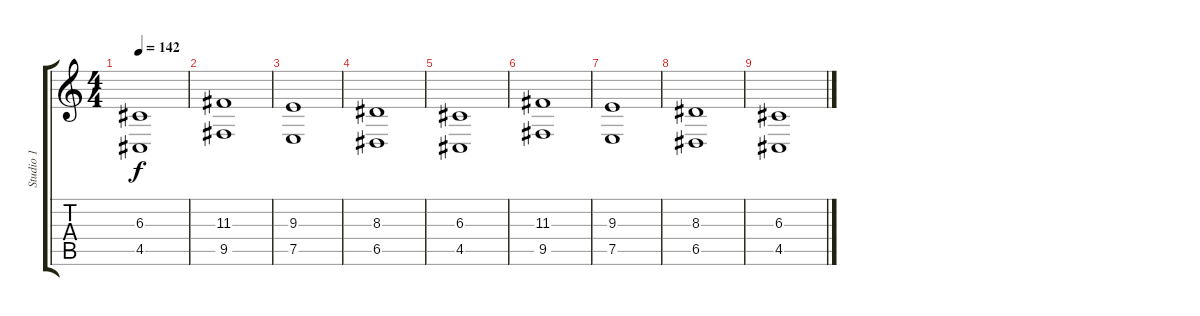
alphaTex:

\track ("Studio 1" "Studio 1") {instrument stringensemble1}
\staff {score tabs}
\tuning (E4 B3 G3 D3 A2 E2) {hide}
\ts (4 4)
\tempo 142
\clef g2
\ks c
(6.3 4.5).1{dy f} |
(11.3 9.5).1 |
(9.3 7.5).1 |
(8.3 6.5).1 |
(6.3 4.5).1 |
(11.3 9.5).1 |
(9.3 7.5).1 |
(8.3 6.5).1 |
(6.3 4.5).1
